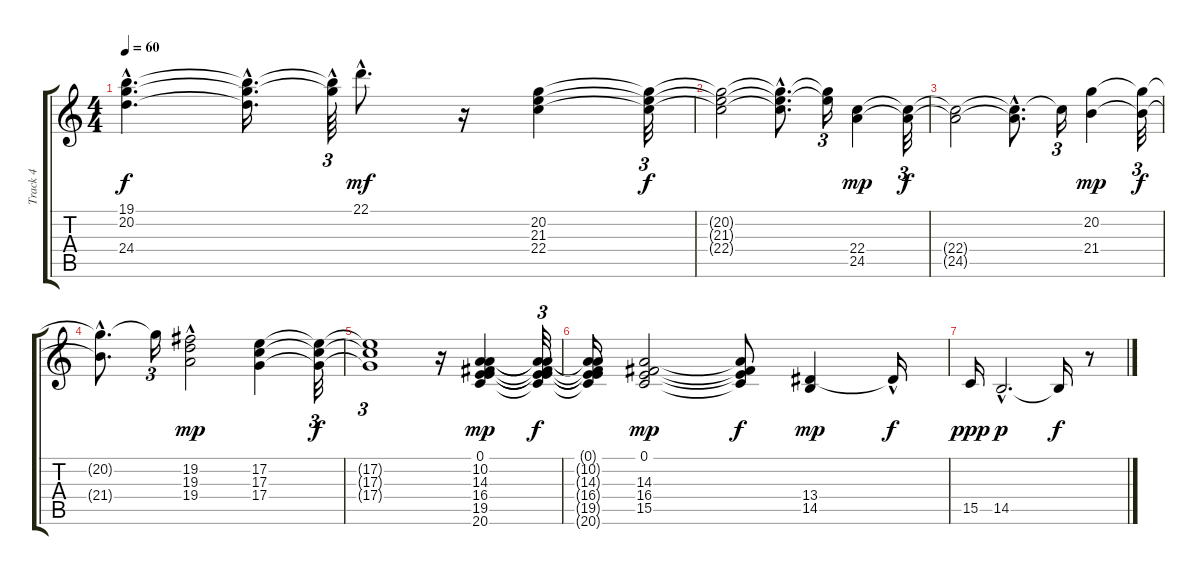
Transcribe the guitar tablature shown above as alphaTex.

\track ("Track 4" "Track 4") {instrument stringensemble2}
\staff {score tabs}
\tuning (E4 B3 G3 D3 A2 E2) {hide}
\ts (4 4)
\tempo 60
\clef g2
\ks c
(19.1{hac t} 20.2{hac t} 24.4{hac t}).4{d dy f} (19.1{hac t} 20.2{hac t} 24.4{t}).16{d} (19.1{hac t} 20.2{hac t}).64{tu (3 2)} 22.1{hac}.8{d dy mf} r.16 (20.2 21.3 22.4).4 (20.2{t} 21.3{t} 22.4{t}).32{tu (3 2) dy f} |
(20.2{t} 21.3{t} 22.4{t}).2 (20.2{hac t} 21.3{hac t} 22.4{t}).8{d} (20.2{t} 21.3{t}).16{tu (3 2)} (22.4 24.5).4{dy mp} (22.4{t} 24.5{t}).32{tu (3 2) dy f} |
(22.4{t} 24.5{t}).2 (22.4{hac t} 24.5{t}).8{d} 22.4{t}.16{tu (3 2)} (20.2 21.4).4{dy mp} (20.2{t} 21.4{t}).32{tu (3 2) dy f} |
(20.2{hac t} 21.4{t}).8{d} 20.2{t}.16{tu (3 2)} (19.2{hac} 19.3{hac} 19.4).2{dy mp} (17.2 17.3 17.4).4 (17.2{t} 17.3{t} 17.4{t}).32{tu (3 2) dy f} |
(17.2{t} 17.3{t} 17.4{t}).1{tu (3 2)} r.16 (0.1 10.2 14.3 16.4 19.5 20.6).4{dy mp} (0.1{t} 10.2{t} 14.3{t} 16.4{t} 19.5{t} 20.6{t}).32{tu (3 2) dy f} |
(0.1{t} 10.2{t} 14.3{t} 16.4{t} 19.5{t} 20.6{t}).16 (0.1 14.3 16.4 15.5).2{dy mp} (0.1{t} 14.3{t} 16.4{t} 15.5{t}).8{dy f} (13.4 14.5).4{dy mp} 13.4{hac t}.16{dy f} |
15.5.16{dy ppp} 14.5{hac}.2{d dy p} 14.5{t}.16{dy f} r.8
